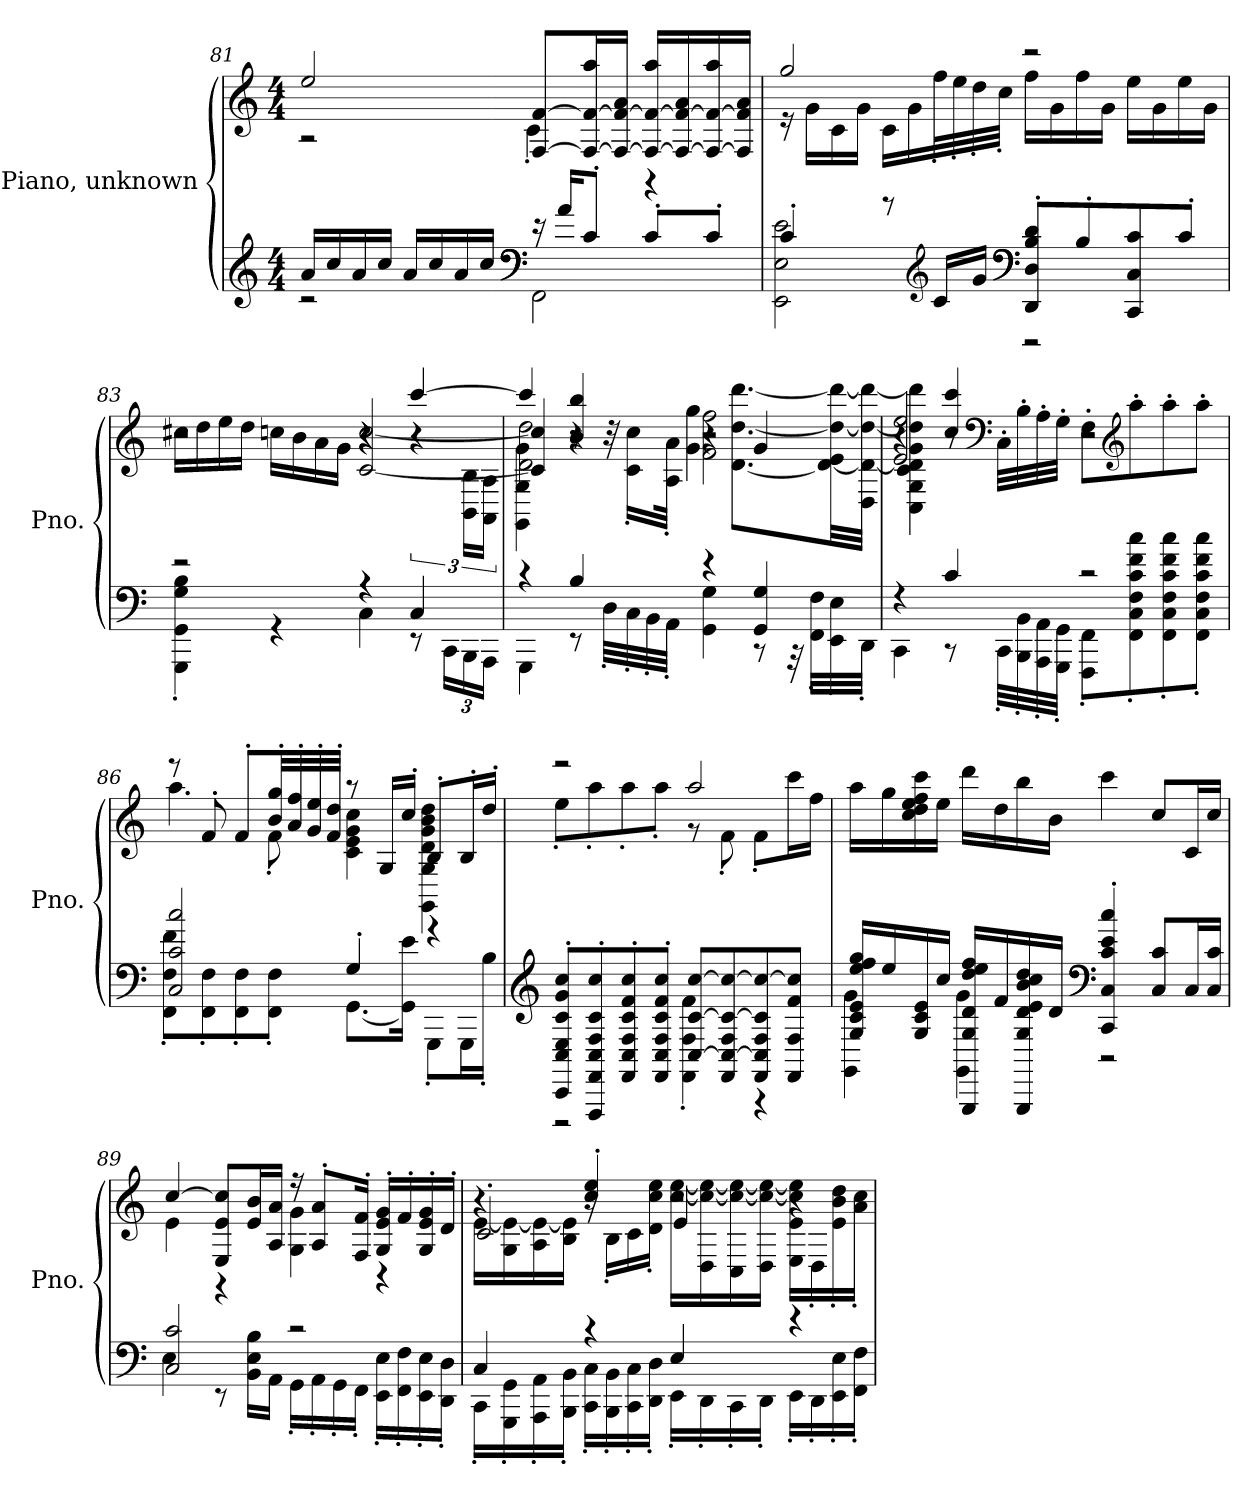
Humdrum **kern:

**kern	**kern
*part1	*part1
*staff2	*staff1
*I"Piano, unknown	*
*I'Pno.	*
*clefG2	*clefG2
*k[]	*k[]
*M4/4	*M4/4
=81	=81
*^	*^
16a/LL	2r	2ee/	2r
16cc/	.	.	.
16a/	.	.	.
16cc/JJ	.	.	.
16a/LL	.	.	.
16cc/	.	.	.
16a/	.	.	.
16cc/JJ	.	.	.
*clefF4	*	*	*
16r	2FF\	[8F/ [8f/L	4c'\
16a/KL	.	.	.
8c'/J	.	16F/_ 16f/_ 16aa/L	.
.	.	16F/_ 16f/_ 16a/JJ	.
8c'/L	.	16F/_ 16f/_ 16aa/LL	4r
.	.	16F/_ 16f/_ 16a/	.
8c'/J	.	16F/_ 16f/_ 16aa/	.
.	.	16F/] 16f/] 16a/JJ	.
!!LO:LB:g=z	!!
=82	=82	=82	=82
4c'/	2EE\ 2E\ 2e\	2gg/	16r
.	.	.	16g\LL
.	.	.	16c\
.	.	.	16g\JJ
8r	.	.	16c\LL
.	.	.	16g\
*clefG2	*	*	*
16c/LL	.	.	32ff'\L
.	.	.	32ee'\
16g/JJ	.	.	32dd'\
.	.	.	32cc'\JJJ
*clefF4	*	*	*
8DD/' 8D/' 8B/' 8d/'L	2r	2r	16ff\LL
.	.	.	16g\
8B'/	.	.	16ff\
.	.	.	16g\JJ
8CC/ 8C/ 8c/	.	.	16ee\LL
.	.	.	16g\
8c'/J	.	.	16ee\
.	.	.	16g\JJ
=83	=83	=83	=83
*	*	*	*^
2r	4GGG\' 4GG\' 4G\' 4B\'	2r	2r	16cc#X\LL
.	.	.	.	16dd\
.	.	.	.	16ee\
.	.	.	.	16dd\JJ
.	4r	.	.	16ccn\LL
.	.	.	.	16b\
.	.	.	.	16a\
.	.	.	.	16g\JJ
4r	4C\	4r	[2c/ [2cc/	4r
4C/	8r	[4ccc/	.	6r
*	*Xbrackettup	*	*	*
.	24CC\LL	.	.	.
.	24BBB\	.	.	24BB\ 24B\LL
.	24AAA\JJ	.	.	24AA\ 24A\JJ
!!LO:LB:g=z
=84	=84	=84	=84	=84
*	*	*	*	*^
4r	4GGG\	4ccc/]	2d\ 2dd\	4c/] 4cc/]	4GG\ 4G\ 4g\
4B/	8r	4b/ 4bb/	.	4r	8r
.	32D'\LLL	.	.	.	32r
.	32C'\	.	.	.	16c\' 16cc\'LL
.	32BB'\	.	.	.	.
.	32AA'\JJJ	.	.	.	32A\' 32a\'JJk
4r	4GG\ 4G\	2r	2f\ 2ff\	4r	4g\ 4gg\
4GG/ 4G/	8r	.	.	4g/	[8.d\ [8.dd\ [8.ddd\L
.	32r	.	.	.	.
.	32FF\' 32F\'LLL	.	.	.	.
.	32EE\' 32E\'	.	.	.	32d\_ 32e\ 32dd\_ 32ddd\_LL
.	32DD'\JJJ	.	.	.	32D\ 32d\_ 32dd\_ 32ddd\_JJJ
*	*	*	*	*v	*v
=85	=85	=85	=85	=85
4r	4CC\	4r	2e/ 2ee/	4C\ 4G\ 4c\ 4d\] 4g\ 4dd\] 4ddd\]
4c/	8r	4cc/ 4ccc/	.	8r
*	*	*clefF4	*	*
.	32CC'\LLL	.	.	32C'\LLL
.	32BBB\' 32BB\'	.	.	32B'\
.	32AAA\' 32AA\'	.	.	32A'\
.	32GGG\' 32GG\'JJJ	.	.	32G'\JJJ
2r	8FFF\' 8FF\'L	2r	2r	8F'\L
*	*	*clefG2	*	*
.	8FF\' 8C\' 8F\' 8c\' 8f\' 8cc\'	.	.	8aa'\
.	8FF\' 8C\' 8F\' 8c\' 8f\' 8cc\'	.	.	8aa'\
.	8FF\' 8C\' 8F\' 8c\' 8f\' 8cc\'J	.	.	8aa'\J
*	*	*	*v	*v
!!LO:LB:g=z
=86	=86	=86	=86
2C/ 2c/ 2cc/	8FF\' 8F\' 8f\'L	8r	4.aa\
.	8FF\' 8F\'	8f'/	.
.	8FF\' 8F\'	8f'/L	.
.	8FF\' 8F\'J	32b/' 32gg/'LL	8f'\
.	.	32a/' 32ff/'	.
.	.	32g/' 32ee/'	.
.	.	32f/' 32dd/'JJJ	.
4G'/	[8.GG\L	8r	4c\ 4e\ 4g\ 4cc\
.	.	16G/LL	.
.	16GG\] 16e\Jk	16cc'/JJ	.
4r	8GGG'\L	8B'/L	4GG\ 4G\ 4d\ 4g\ 4b\ 4dd\
.	16GGG\L	16B'/L	.
.	16B'\JJ	16dd'/JJ	.
=87	=87	=87	=87
*clefG2	*	*	*
8CC/' 8C/' 8E/' 8c/' 8g/' 8cc/'L	2r	2r	8ee'\L
8FFF/' 8FF/' 8C/' 8F/' 8c/' 8cc/'	.	.	8aa'\
8FF/' 8C/' 8F/' 8c/' 8f/' 8cc/'	.	.	8aa'\
8FF/' 8C/' 8F/' 8c/' 8f/' 8cc/'J	.	.	8aa'\J
[8C/ [8c/ [8cc/L	4FF\' 4F\' 4f\'	2aa/	8r
8FF/ 8C/_ 8F/ 8c/_ 8cc/_	.	.	8f'\
8FF/ 8C/] 8F/ 8c/] 8cc/_	4r	.	8f'\L
8FF/ 8F/ 8f/ 8cc/]J	.	.	16ccc\L
.	.	.	16ff\JJ
*	*	*v	*v
!!LO:PB:g=z
=88	=88	=88
16G/ 16c/ 16e/ 16ee/ 16ff/ 16gg/LL	4GG\ 4g\	16aa\LL
16ee/	.	16gg\
16G/ 16c/ 16e/	.	16cc\ 16dd\ 16ee\ 16ff\ 16ccc\
16cc/JJ	.	16ee\JJ
16GGG/ 16G/ 16d/ 16dd/ 16ee/ 16ff/LL	4GG\ 4g\	16ddd\LL
16f/	.	16dd\
16GGG/ 16G/ 16d/ 16e/ 16b/ 16cc/ 16dd/	.	16bb\
16d/JJ	.	16b\JJ
*clefF4	*	*
4CC/' 4C/' 4c/' 4e/' 4cc/'	2r	4ccc\
8C/ 8c/L	.	8cc/L
16C/L	.	16c/L
16C/ 16c/JJ	.	16cc/JJ
=89	=89	=89
*	*	*^
2C/ 2c/	4E\	[4cc/	4e\
.	8r	8E/ 8e/ 8cc/]L	4r
.	16BB\ 16E\ 16B\LL	16e/ 16b/L	.
.	16AA\JJ	16A/ 16a/JJ	.
2r	16GG'\LL	16r	4G\ 4g\
.	16AA'\	8A/' 8a/'L	.
.	16GG'\	.	.
.	16FF'\JJ	16F/' 16f/'Jk	.
.	16EE\' 16E\'LL	16G/' 16e/' 16g/'LL	4r
.	16FF\' 16F\'	16f'/	.
.	16EE\' 16E\'	16G/' 16e/' 16g/'	.
.	16DD\' 16D\'JJ	16d'/JJ	.
!!LO:LB:g=z
=90	=90	=90	=90
*	*	*	*^
4C/	16CC'\LL	4r	[16e\LL	2c'/
.	16GGG\' 16GG\'	.	16G\ 16e\_	.
.	16AAA\' 16AA\'	.	16A\ 16e\_	.
.	16BBB\' 16BB\'JJ	.	16B\ 16e\]JJ	.
4r	16CC\' 16C\'LL	4cc/' 4ee/'	16r	.
.	16BBB\' 16BB\'	.	16B'\LL	.
.	16CC\' 16C\'	.	16c\	.
.	16DD\' 16D\'JJ	.	16d\' 16cc\' 16ee\'JJ	.
4E/	16EE'\LL	2r	[16cc\ [16ee\LL	4e/
.	16DD'\	.	16D\ 16cc\_ 16ee\_	.
.	16CC'\	.	16C\ 16cc\_ 16ee\_	.
.	16DD'\JJ	.	16D\ 16cc\_ 16ee\_JJ	.
4r	16EE'\LL	.	16E\ 16e\ 16cc\] 16ee\]LL	4r
.	16DD'\	.	16D'\	.
.	16EE\' 16E\'	.	16e\' 16b\' 16dd\'	.
.	16FF\' 16F\'JJ	.	16a\' 16cc\'JJ	.
*v	*v	*	*	*
*	*v	*v	*v
=	=
*-	*-
